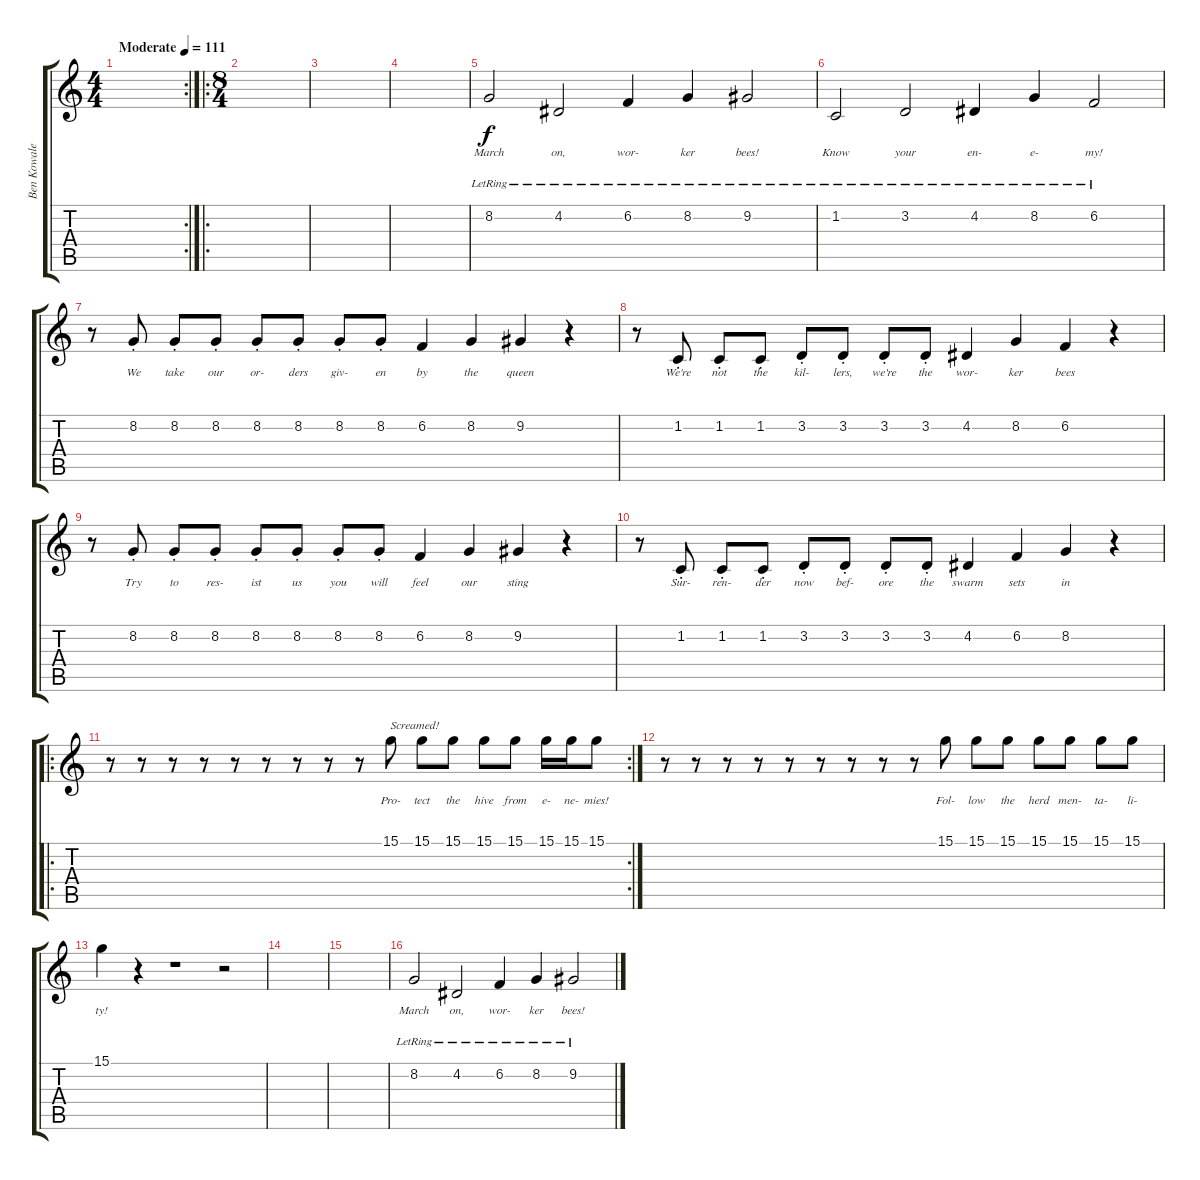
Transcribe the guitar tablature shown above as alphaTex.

\track ("Ben Kowalewicz(Lead Vocal)" "Ben Kowale") {instrument violin}
\staff {score tabs}
\tuning (E4 B3 G3 D3 A2 D2) {hide}
\rc 2
\ts (4 4)
\tempo (111 "Moderate")
\clef g2
\ks c
|
\ro
\ts (8 4)
|
|
|
8.2{lr}.2{lyrics (0 "March") lyrics (1 "") lyrics (2 "") lyrics (3 "") lyrics (4 "")} 4.2{lr}.2{lyrics (0 "on,") lyrics (1 "") lyrics (2 "") lyrics (3 "") lyrics (4 "")} 6.2{lr}.4{lyrics (0 "wor-") lyrics (1 "") lyrics (2 "") lyrics (3 "") lyrics (4 "")} 8.2{lr}.4{lyrics (0 "ker") lyrics (1 "") lyrics (2 "") lyrics (3 "") lyrics (4 "")} 9.2{lr}.2{lyrics (0 "bees!") lyrics (1 "") lyrics (2 "") lyrics (3 "") lyrics (4 "")} |
1.2{lr}.2{lyrics (0 "Know") lyrics (1 "") lyrics (2 "") lyrics (3 "") lyrics (4 "")} 3.2{lr}.2{lyrics (0 "your") lyrics (1 "") lyrics (2 "") lyrics (3 "") lyrics (4 "")} 4.2{lr}.4{lyrics (0 "en-") lyrics (1 "") lyrics (2 "") lyrics (3 "") lyrics (4 "")} 8.2{lr}.4{lyrics (0 "e-") lyrics (1 "") lyrics (2 "") lyrics (3 "") lyrics (4 "")} 6.2{lr}.2{lyrics (0 "my!") lyrics (1 "") lyrics (2 "") lyrics (3 "") lyrics (4 "")} |
r.8 8.2{st}.8{lyrics (0 "We") lyrics (1 "") lyrics (2 "") lyrics (3 "") lyrics (4 "")} 8.2{st}.8{lyrics (0 "take") lyrics (1 "") lyrics (2 "") lyrics (3 "") lyrics (4 "")} 8.2{st}.8{lyrics (0 "our") lyrics (1 "") lyrics (2 "") lyrics (3 "") lyrics (4 "")} 8.2{st}.8{lyrics (0 "or-") lyrics (1 "") lyrics (2 "") lyrics (3 "") lyrics (4 "")} 8.2{st}.8{lyrics (0 "ders") lyrics (1 "") lyrics (2 "") lyrics (3 "") lyrics (4 "")} 8.2{st}.8{lyrics (0 "giv-") lyrics (1 "") lyrics (2 "") lyrics (3 "") lyrics (4 "")} 8.2{st}.8{lyrics (0 "en") lyrics (1 "") lyrics (2 "") lyrics (3 "") lyrics (4 "")} 6.2.4{lyrics (0 "by") lyrics (1 "") lyrics (2 "") lyrics (3 "") lyrics (4 "")} 8.2.4{lyrics (0 "the") lyrics (1 "") lyrics (2 "") lyrics (3 "") lyrics (4 "")} 9.2.4{lyrics (0 "queen") lyrics (1 "") lyrics (2 "") lyrics (3 "") lyrics (4 "")} r.4 |
r.8 1.2{st}.8{lyrics (0 "We're") lyrics (1 "") lyrics (2 "") lyrics (3 "") lyrics (4 "")} 1.2{st}.8{lyrics (0 "not") lyrics (1 "") lyrics (2 "") lyrics (3 "") lyrics (4 "")} 1.2{st}.8{lyrics (0 "the") lyrics (1 "") lyrics (2 "") lyrics (3 "") lyrics (4 "")} 3.2{st}.8{lyrics (0 "kil-") lyrics (1 "") lyrics (2 "") lyrics (3 "") lyrics (4 "")} 3.2{st}.8{lyrics (0 "lers,") lyrics (1 "") lyrics (2 "") lyrics (3 "") lyrics (4 "")} 3.2{st}.8{lyrics (0 "we're") lyrics (1 "") lyrics (2 "") lyrics (3 "") lyrics (4 "")} 3.2{st}.8{lyrics (0 "the") lyrics (1 "") lyrics (2 "") lyrics (3 "") lyrics (4 "")} 4.2.4{lyrics (0 "wor-") lyrics (1 "") lyrics (2 "") lyrics (3 "") lyrics (4 "")} 8.2.4{lyrics (0 "ker") lyrics (1 "") lyrics (2 "") lyrics (3 "") lyrics (4 "")} 6.2.4{lyrics (0 "bees") lyrics (1 "") lyrics (2 "") lyrics (3 "") lyrics (4 "")} r.4 |
r.8 8.2{st}.8{lyrics (0 "Try") lyrics (1 "") lyrics (2 "") lyrics (3 "") lyrics (4 "")} 8.2{st}.8{lyrics (0 "to") lyrics (1 "") lyrics (2 "") lyrics (3 "") lyrics (4 "")} 8.2{st}.8{lyrics (0 "res-") lyrics (1 "") lyrics (2 "") lyrics (3 "") lyrics (4 "")} 8.2{st}.8{lyrics (0 "ist") lyrics (1 "") lyrics (2 "") lyrics (3 "") lyrics (4 "")} 8.2{st}.8{lyrics (0 "us") lyrics (1 "") lyrics (2 "") lyrics (3 "") lyrics (4 "")} 8.2{st}.8{lyrics (0 "you") lyrics (1 "") lyrics (2 "") lyrics (3 "") lyrics (4 "")} 8.2{st}.8{lyrics (0 "will") lyrics (1 "") lyrics (2 "") lyrics (3 "") lyrics (4 "")} 6.2.4{lyrics (0 "feel") lyrics (1 "") lyrics (2 "") lyrics (3 "") lyrics (4 "")} 8.2.4{lyrics (0 "our") lyrics (1 "") lyrics (2 "") lyrics (3 "") lyrics (4 "")} 9.2.4{lyrics (0 "sting") lyrics (1 "") lyrics (2 "") lyrics (3 "") lyrics (4 "")} r.4 |
r.8 1.2{st}.8{lyrics (0 "Sur-") lyrics (1 "") lyrics (2 "") lyrics (3 "") lyrics (4 "")} 1.2{st}.8{lyrics (0 "ren-") lyrics (1 "") lyrics (2 "") lyrics (3 "") lyrics (4 "")} 1.2{st}.8{lyrics (0 "der") lyrics (1 "") lyrics (2 "") lyrics (3 "") lyrics (4 "")} 3.2{st}.8{lyrics (0 "now") lyrics (1 "") lyrics (2 "") lyrics (3 "") lyrics (4 "")} 3.2{st}.8{lyrics (0 "bef-") lyrics (1 "") lyrics (2 "") lyrics (3 "") lyrics (4 "")} 3.2{st}.8{lyrics (0 "ore") lyrics (1 "") lyrics (2 "") lyrics (3 "") lyrics (4 "")} 3.2{st}.8{lyrics (0 "the") lyrics (1 "") lyrics (2 "") lyrics (3 "") lyrics (4 "")} 4.2.4{lyrics (0 "swarm") lyrics (1 "") lyrics (2 "") lyrics (3 "") lyrics (4 "")} 6.2.4{lyrics (0 "sets") lyrics (1 "") lyrics (2 "") lyrics (3 "") lyrics (4 "")} 8.2.4{lyrics (0 "in") lyrics (1 "") lyrics (2 "") lyrics (3 "") lyrics (4 "")} r.4 |
\ro
\rc 2
r.8 r.8 r.8 r.8 r.8 r.8 r.8 r.8 r.8 15.1.8{txt "Screamed!" lyrics (0 "Pro-") lyrics (1 "") lyrics (2 "") lyrics (3 "") lyrics (4 "")} 15.1.8{lyrics (0 "tect") lyrics (1 "") lyrics (2 "") lyrics (3 "") lyrics (4 "")} 15.1.8{lyrics (0 "the") lyrics (1 "") lyrics (2 "") lyrics (3 "") lyrics (4 "")} 15.1.8{lyrics (0 "hive") lyrics (1 "") lyrics (2 "") lyrics (3 "") lyrics (4 "")} 15.1.8{lyrics (0 "from") lyrics (1 "") lyrics (2 "") lyrics (3 "") lyrics (4 "")} 15.1.16{lyrics (0 "e-") lyrics (1 "") lyrics (2 "") lyrics (3 "") lyrics (4 "")} 15.1.16{lyrics (0 "ne-") lyrics (1 "") lyrics (2 "") lyrics (3 "") lyrics (4 "")} 15.1.8{lyrics (0 "mies!") lyrics (1 "") lyrics (2 "") lyrics (3 "") lyrics (4 "")} |
r.8 r.8 r.8 r.8 r.8 r.8 r.8 r.8 r.8 15.1.8{lyrics (0 "Fol-") lyrics (1 "") lyrics (2 "") lyrics (3 "") lyrics (4 "")} 15.1.8{lyrics (0 "low") lyrics (1 "") lyrics (2 "") lyrics (3 "") lyrics (4 "")} 15.1.8{lyrics (0 "the") lyrics (1 "") lyrics (2 "") lyrics (3 "") lyrics (4 "")} 15.1.8{lyrics (0 "herd") lyrics (1 "") lyrics (2 "") lyrics (3 "") lyrics (4 "")} 15.1.8{lyrics (0 "men-") lyrics (1 "") lyrics (2 "") lyrics (3 "") lyrics (4 "")} 15.1.8{lyrics (0 "ta-") lyrics (1 "") lyrics (2 "") lyrics (3 "") lyrics (4 "")} 15.1.8{lyrics (0 "li-") lyrics (1 "") lyrics (2 "") lyrics (3 "") lyrics (4 "")} |
15.1.4{lyrics (0 "ty!") lyrics (1 "") lyrics (2 "") lyrics (3 "") lyrics (4 "")} r.4 r.1 r.2 |
|
|
8.2{lr}.2{lyrics (0 "March") lyrics (1 "") lyrics (2 "") lyrics (3 "") lyrics (4 "")} 4.2{lr}.2{lyrics (0 "on,") lyrics (1 "") lyrics (2 "") lyrics (3 "") lyrics (4 "")} 6.2{lr}.4{lyrics (0 "wor-") lyrics (1 "") lyrics (2 "") lyrics (3 "") lyrics (4 "")} 8.2{lr}.4{lyrics (0 "ker") lyrics (1 "") lyrics (2 "") lyrics (3 "") lyrics (4 "")} 9.2{lr}.2{lyrics (0 "bees!") lyrics (1 "") lyrics (2 "") lyrics (3 "") lyrics (4 "")}
